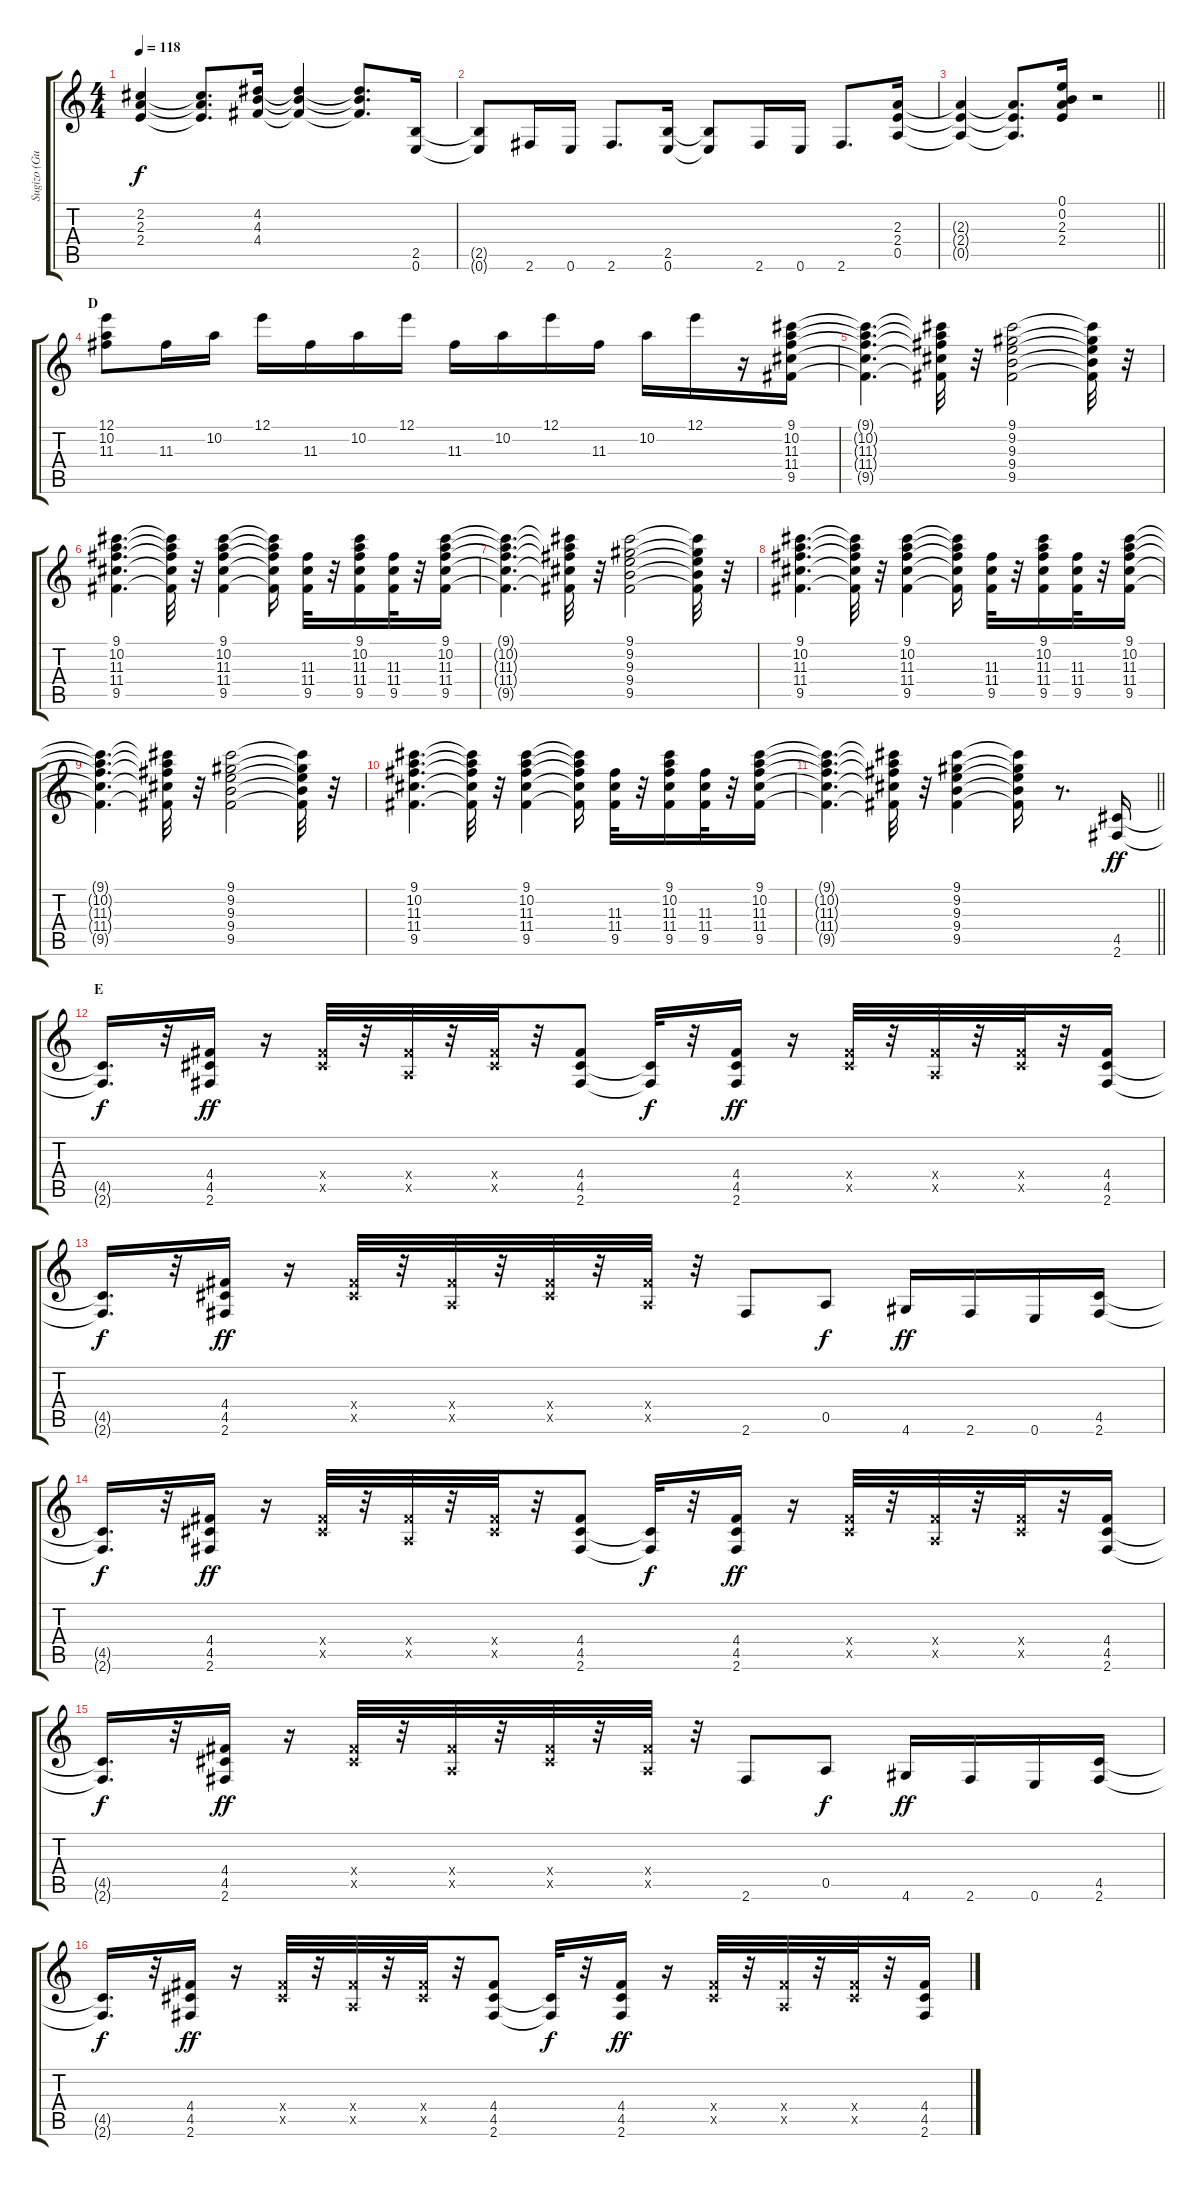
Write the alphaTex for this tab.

\track ("Sugizo (Guitar 2)" "Sugizo (Gu") {instrument distortionguitar}
\staff {score tabs}
\tuning (E4 B3 G3 D3 A2 E2) {hide}
\ts (4 4)
\tempo 118
\clef g2
\ks c
(2.2{t} 2.3{t} 2.4{t}).4{dy f} (2.2{t} 2.3{t} 2.4{t}).8{d} (4.2 4.3 4.4).16 (4.2{t} 4.3{t} 4.4{t}).4 (4.2{t} 4.3{t} 4.4{t}).8{d} (2.5 0.6).16 |
(2.5{t} 0.6{t}).8 2.6.16 0.6.16 2.6.8{d} (2.5 0.6).16 (2.5{t} 0.6{t}).8 2.6.16 0.6.16 2.6.8{d} (2.3 2.4 0.5).16 |
\barLineRight lightlight
(2.3{t} 2.4{t} 0.5{t}).4 (2.3{t} 2.4{t} 0.5{t}).8{d} (0.1 0.2 2.3 2.4).16 r.2 |
\section ("" "D")
(12.1 10.2 11.3).8 11.3.16 10.2.16 12.1.16 11.3.16 10.2.16 12.1.16 11.3.16 10.2.16 12.1.16 11.3.16 10.2.16 12.1.16 r.16 (9.1 10.2 11.3 11.4 9.5).16 |
(9.1{t} 10.2{t} 11.3{t} 11.4{t} 9.5{t}).4{d} (9.1{t} 10.2{t} 11.3{t} 11.4{t} 9.5{t}).32 r.32 (9.1 9.2 9.3 9.4 9.5).2 (9.1{t} 9.2{t} 9.3{t} 9.4{t} 9.5{t}).32 r.32 |
(9.1 10.2 11.3 11.4 9.5).4{d} (9.1{t} 10.2{t} 11.3{t} 11.4{t} 9.5{t}).32 r.32 (9.1 10.2 11.3 11.4 9.5).4 (9.1{t} 10.2{t} 11.3{t} 11.4{t} 9.5{t}).16 (11.3 11.4 9.5).32 r.32 (9.1 10.2 11.3 11.4 9.5).16 (11.3 11.4 9.5).32 r.32 (9.1 10.2 11.3 11.4 9.5).16 |
(9.1{t} 10.2{t} 11.3{t} 11.4{t} 9.5{t}).4{d} (9.1{t} 10.2{t} 11.3{t} 11.4{t} 9.5{t}).32 r.32 (9.1 9.2 9.3 9.4 9.5).2 (9.1{t} 9.2{t} 9.3{t} 9.4{t} 9.5{t}).32 r.32 |
(9.1 10.2 11.3 11.4 9.5).4{d} (9.1{t} 10.2{t} 11.3{t} 11.4{t} 9.5{t}).32 r.32 (9.1 10.2 11.3 11.4 9.5).4 (9.1{t} 10.2{t} 11.3{t} 11.4{t} 9.5{t}).16 (11.3 11.4 9.5).32 r.32 (9.1 10.2 11.3 11.4 9.5).16 (11.3 11.4 9.5).32 r.32 (9.1 10.2 11.3 11.4 9.5).16 |
(9.1{t} 10.2{t} 11.3{t} 11.4{t} 9.5{t}).4{d} (9.1{t} 10.2{t} 11.3{t} 11.4{t} 9.5{t}).32 r.32 (9.1 9.2 9.3 9.4 9.5).2 (9.1{t} 9.2{t} 9.3{t} 9.4{t} 9.5{t}).32 r.32 |
(9.1 10.2 11.3 11.4 9.5).4{d} (9.1{t} 10.2{t} 11.3{t} 11.4{t} 9.5{t}).32 r.32 (9.1 10.2 11.3 11.4 9.5).4 (9.1{t} 10.2{t} 11.3{t} 11.4{t} 9.5{t}).16 (11.3 11.4 9.5).32 r.32 (9.1 10.2 11.3 11.4 9.5).16 (11.3 11.4 9.5).32 r.32 (9.1 10.2 11.3 11.4 9.5).16 |
\barLineRight lightlight
(9.1{t} 10.2{t} 11.3{t} 11.4{t} 9.5{t}).4{d} (9.1{t} 10.2{t} 11.3{t} 11.4{t} 9.5{t}).32 r.32 (9.1 9.2 9.3 9.4 9.5).4 (9.1{t} 9.2{t} 9.3{t} 9.4{t} 9.5{t}).16 r.8{d} (4.5 2.6).16{dy ff} |
\section ("" "E")
(4.5{t} 2.6{t}).16{d dy f} r.32 (4.4 4.5 2.6).16{dy ff} r.16 (4.4{x} 4.5{x}).32 r.32 (4.4{x} 0.5{x}).32 r.32 (4.4{x} 4.5{x}).32 r.32 (4.4 4.5 2.6).8 (4.5{t} 2.6{t}).32{dy f} r.32 (4.4 4.5 2.6).16{dy ff} r.16 (4.4{x} 4.5{x}).32 r.32 (4.4{x} 0.5{x}).32 r.32 (4.4{x} 4.5{x}).32 r.32 (4.4 4.5 2.6).16 |
(4.5{t} 2.6{t}).16{d dy f} r.32 (4.4 4.5 2.6).16{dy ff} r.16 (4.4{x} 4.5{x}).32 r.32 (4.4{x} 0.5{x}).32 r.32 (4.4{x} 4.5{x}).32 r.32 (4.4{x} 0.5{x}).32 r.32 2.6.8 0.5.8{dy f} 4.6.16{dy ff} 2.6.16 0.6.16 (4.5 2.6).16 |
(4.5{t} 2.6{t}).16{d dy f} r.32 (4.4 4.5 2.6).16{dy ff} r.16 (4.4{x} 4.5{x}).32 r.32 (4.4{x} 0.5{x}).32 r.32 (4.4{x} 4.5{x}).32 r.32 (4.4 4.5 2.6).8 (4.5{t} 2.6{t}).32{dy f} r.32 (4.4 4.5 2.6).16{dy ff} r.16 (4.4{x} 4.5{x}).32 r.32 (4.4{x} 0.5{x}).32 r.32 (4.4{x} 4.5{x}).32 r.32 (4.4 4.5 2.6).16 |
(4.5{t} 2.6{t}).16{d dy f} r.32 (4.4 4.5 2.6).16{dy ff} r.16 (4.4{x} 4.5{x}).32 r.32 (4.4{x} 0.5{x}).32 r.32 (4.4{x} 4.5{x}).32 r.32 (4.4{x} 0.5{x}).32 r.32 2.6.8 0.5.8{dy f} 4.6.16{dy ff} 2.6.16 0.6.16 (4.5 2.6).16 |
(4.5{t} 2.6{t}).16{d dy f} r.32 (4.4 4.5 2.6).16{dy ff} r.16 (4.4{x} 4.5{x}).32 r.32 (4.4{x} 0.5{x}).32 r.32 (4.4{x} 4.5{x}).32 r.32 (4.4 4.5 2.6).8 (4.5{t} 2.6{t}).32{dy f} r.32 (4.4 4.5 2.6).16{dy ff} r.16 (4.4{x} 4.5{x}).32 r.32 (4.4{x} 0.5{x}).32 r.32 (4.4{x} 4.5{x}).32 r.32 (4.4 4.5 2.6).16
